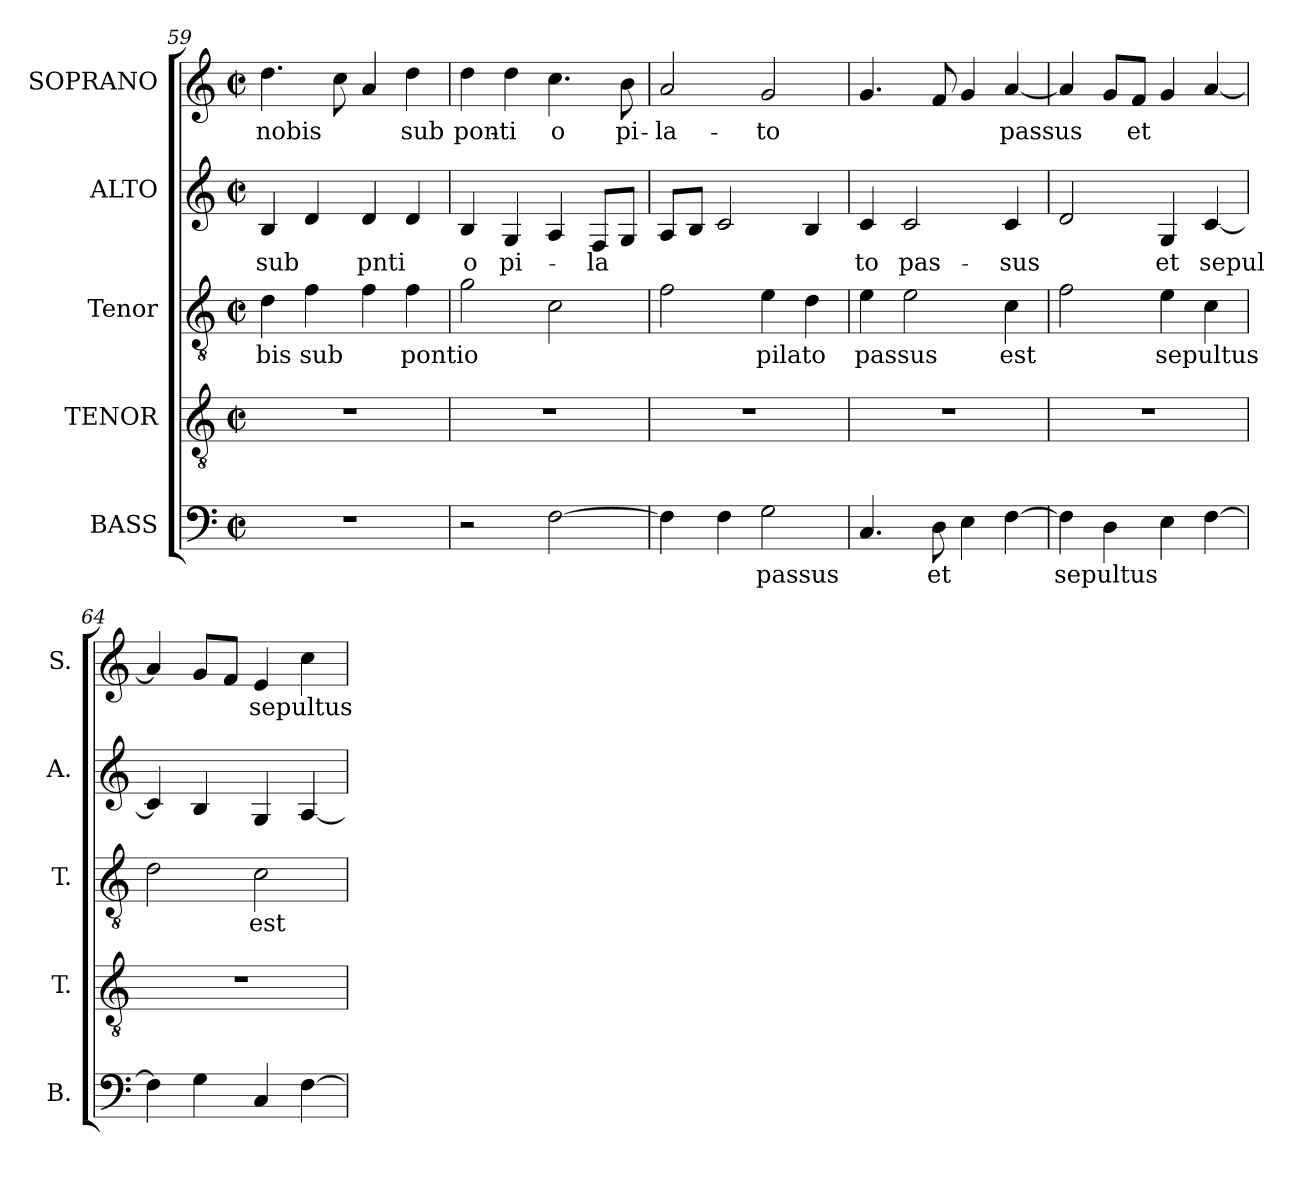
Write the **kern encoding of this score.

**kern	**text	**kern	**kern	**text	**kern	**text	**kern	**text
*part5	*part5	*part4	*part3	*part3	*part2	*part2	*part1	*part1
*staff5	*staff5	*staff4	*staff3	*staff3	*staff2	*staff2	*staff1	*staff1
*I"BASS	*	*I"TENOR	*I"Tenor	*	*I"ALTO	*	*I"SOPRANO	*
*I'B.	*	*I'T.	*I'T.	*	*I'A.	*	*I'S.	*
!!LO:LB:g=z
*clefF4	*	*clefGv2	*clefGv2	*	*clefG2	*	*clefG2	*
*	*	*ITrd7c12	*ITrd7c12	*	*	*	*	*
*k[]	*	*k[]	*k[]	*	*k[]	*	*k[]	*
*C:	*	*C:	*C:	*	*C:	*	*C:	*
*M2/2	*	*M2/2	*M2/2	*	*M2/2	*	*M2/2	*
*met(c|)	*	*met(c|)	*met(c|)	*	*met(c|)	*	*met(c|)	*
=59	=59	=59	=59	=59	=59	=59	=59	=59
!	!	!	!	!LO:LY:b:color=#000000	!	!	!	!
!	!	!	!	!	!	!LO:LY:b:color=#000000	!	!
!	!	!	!	!	!	!	!	!LO:LY:b:color=#000000
1r	.	1r	4Di\	-bis	4Bi/	sub	4.ddi\	nobis
!	!	!	!	!LO:LY:b:color=#000000	!	!	!	!
.	.	.	4Fi\	sub	4di/	.	.	.
.	.	.	.	.	.	.	8cci\	.
!	!	!	!	!	!	!LO:LY:b:color=#000000	!	!
.	.	.	4Fi\	.	4di/	pnti	4ai/	.
!	!	!	!	!LO:LY:b:color=#000000	!	!	!	!
!	!	!	!	!	!	!	!	!LO:LY:b:color=#000000
.	.	.	4Fi\	pontio	4di/	.	4ddi\	sub
=60	=60	=60	=60	=60	=60	=60	=60	=60
!	!	!	!	!	!	!LO:LY:b:color=#000000	!	!
!	!	!	!	!	!	!	!	!LO:LY:b:color=#000000
2r	.	1r	2Gi\	.	4Bi/	o	4ddi\	pon-
!	!	!	!	!	!	!LO:LY:b:color=#000000	!	!
!	!	!	!	!	!	!	!	!LO:LY:b:color=#000000
.	.	.	.	.	4Gi/	pi-	4ddi\	-ti
!	!	!	!	!	!	!	!	!LO:LY:b:color=#000000
[2Fi\	.	.	2Ci\	.	4Ai/	.	4.cci\	o
!	!	!	!	!	!	!LO:LY:b:color=#000000	!	!
.	.	.	.	.	8Fi/L	-la	.	.
!	!	!	!	!	!	!	!	!LO:LY:b:color=#000000
.	.	.	.	.	8Gi/J	.	8bi\	pi-
=61	=61	=61	=61	=61	=61	=61	=61	=61
!	!	!	!	!	!	!	!	!LO:LY:b:color=#000000
4Fi\]	.	1r	2Fi\	.	8Ai/L	.	2ai/	-la-
.	.	.	.	.	8Bi/J	.	.	.
4Fi\	.	.	.	.	2ci/	.	.	.
!	!LO:LY:b:color=#000000	!	!	!	!	!	!	!
!	!	!	!	!LO:LY:b:color=#000000	!	!	!	!
!	!	!	!	!	!	!	!	!LO:LY:b:color=#000000
2Gi\	passus	.	4Ei\	pilato	.	.	2gi/	-to
.	.	.	4Di\	.	4Bi/	.	.	.
=62	=62	=62	=62	=62	=62	=62	=62	=62
!	!	!	!	!LO:LY:b:color=#000000	!	!	!	!
!	!	!	!	!	!	!LO:LY:b:color=#000000	!	!
4.Ci/	.	1r	4Ei\	passus	4ci/	to	4.gi/	.
!	!	!	!	!	!	!LO:LY:b:color=#000000	!	!
.	.	.	2Ei\	.	2ci/	pas-	.	.
!	!LO:LY:b:color=#000000	!	!	!	!	!	!	!
8Di\	et	.	.	.	.	.	8fi/	.
4Ei\	.	.	.	.	.	.	4gi/	.
!	!	!	!	!LO:LY:b:color=#000000	!	!	!	!
!	!	!	!	!	!	!LO:LY:b:color=#000000	!	!
!	!	!	!	!	!	!	!	!LO:LY:b:color=#000000
[4Fi\	.	.	4Ci\	est	4ci/	-sus	[4ai/	passus
=63	=63	=63	=63	=63	=63	=63	=63	=63
!	!LO:LY:b:color=#000000	!	!	!	!	!	!	!
4Fi\]	sepultus	1r	2Fi\	.	2di/	.	4ai/]	.
4Di\	.	.	.	.	.	.	8gi/L	.
!	!	!	!	!	!	!	!	!LO:LY:b:color=#000000
.	.	.	.	.	.	.	8fi/J	et
!	!	!	!	!LO:LY:b:color=#000000	!	!	!	!
!	!	!	!	!	!	!LO:LY:b:color=#000000	!	!
4Ei\	.	.	4Ei\	sepultus	4Gi/	et	4gi/	.
!	!	!	!	!	!	!LO:LY:b:color=#000000	!	!
[4Fi\	.	.	4Ci\	.	[4ci/	sepul	[4ai/	.
!!LO:PB:g=z
=64	=64	=64	=64	=64	=64	=64	=64	=64
4Fi\]	.	1r	2Di\	.	4ci/]	.	4ai/]	.
4Gi\	.	.	.	.	4Bi/	.	8gi/L	.
.	.	.	.	.	.	.	8fi/J	.
!	!	!	!	!LO:LY:b:color=#000000	!	!	!	!
!	!	!	!	!	!	!	!	!LO:LY:b:color=#000000
4Ci/	.	.	2Ci\	est	4Gi/	.	4ei/	sepultus
[4Fi\	.	.	.	.	[4Ai/	.	4cci\	.
=	=	=	=	=	=	=	=	=
*-	*-	*-	*-	*-	*-	*-	*-	*-
